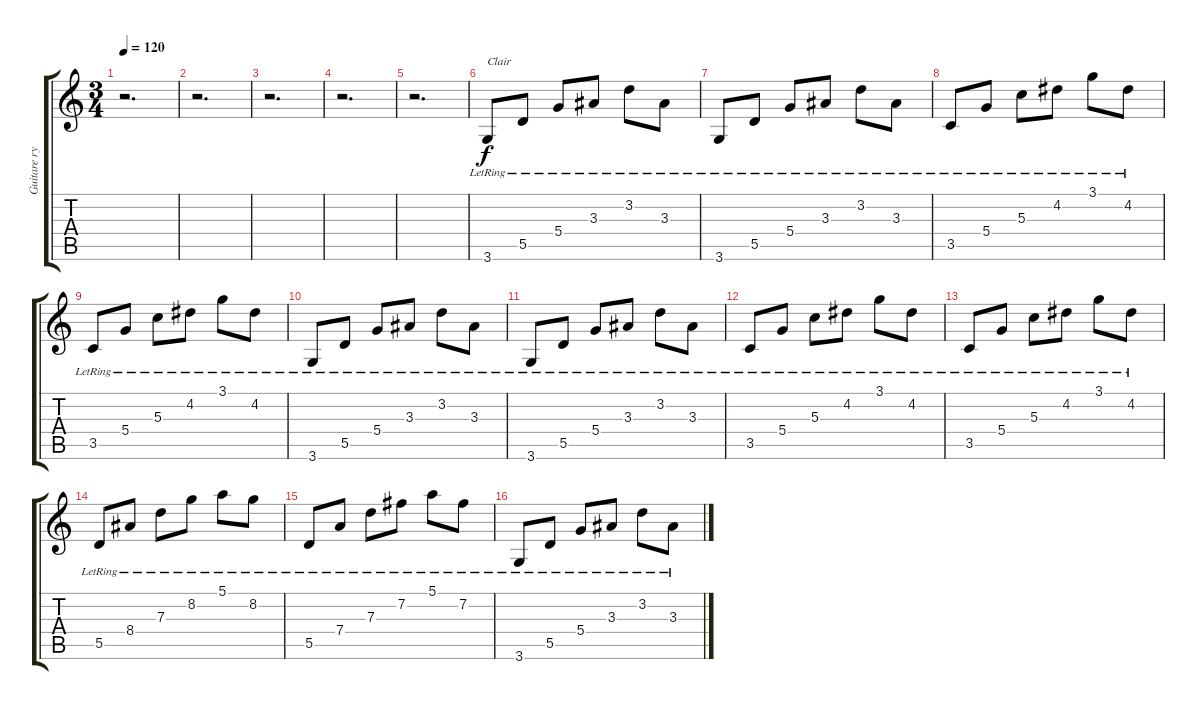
\track ("Guitare rythmique" "Guitare ry") {instrument acousticguitarnylon}
\staff {score tabs}
\tuning (E4 B3 G3 D3 A2 E2) {hide}
\ts (3 4)
\tempo 120
\clef g2
\ks c
r.2{d dy f} |
r.2{d} |
r.2{d} |
r.2{d} |
r.2{d} |
3.6{lr}.8{txt "Clair" volume 16 instrument acousticguitarnylon} 5.5{lr}.8 5.4{lr}.8 3.3{lr}.8 3.2{lr}.8 3.3{lr}.8 |
3.6{lr}.8 5.5{lr}.8 5.4{lr}.8 3.3{lr}.8 3.2{lr}.8 3.3{lr}.8 |
3.5{lr}.8 5.4{lr}.8 5.3{lr}.8 4.2{lr}.8 3.1{lr}.8 4.2{lr}.8 |
3.5{lr}.8 5.4{lr}.8 5.3{lr}.8 4.2{lr}.8 3.1{lr}.8 4.2{lr}.8 |
3.6{lr}.8 5.5{lr}.8 5.4{lr}.8 3.3{lr}.8 3.2{lr}.8 3.3{lr}.8 |
3.6{lr}.8 5.5{lr}.8 5.4{lr}.8 3.3{lr}.8 3.2{lr}.8 3.3{lr}.8 |
3.5{lr}.8 5.4{lr}.8 5.3{lr}.8 4.2{lr}.8 3.1{lr}.8 4.2{lr}.8 |
3.5{lr}.8 5.4{lr}.8 5.3{lr}.8 4.2{lr}.8 3.1{lr}.8 4.2{lr}.8 |
5.5{lr}.8 8.4{lr}.8 7.3{lr}.8 8.2{lr}.8 5.1{lr}.8 8.2{lr}.8 |
5.5{lr}.8 7.4{lr}.8 7.3{lr}.8 7.2{lr}.8 5.1{lr}.8 7.2{lr}.8 |
3.6{lr}.8 5.5{lr}.8 5.4{lr}.8 3.3{lr}.8 3.2{lr}.8 3.3{lr}.8
